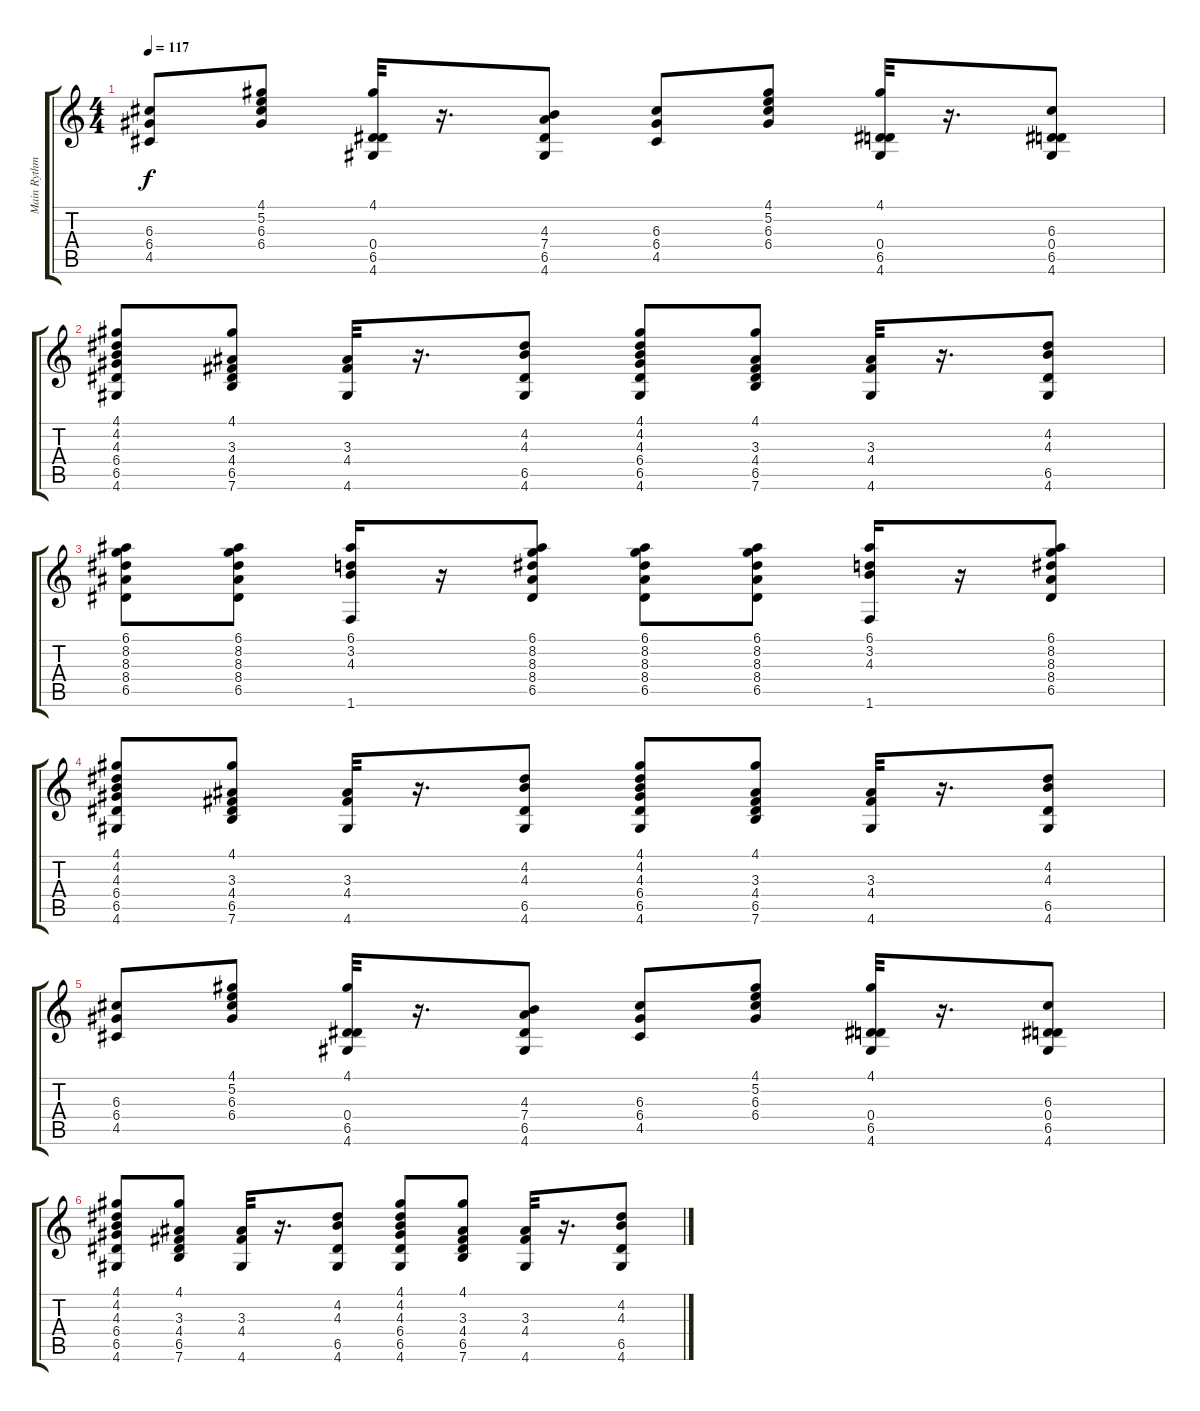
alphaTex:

\track ("Main Rythm" "Main Rythm") {instrument acousticguitarsteel}
\staff {score tabs}
\tuning (E4 B3 G3 D3 A2 E2) {hide}
\ts (4 4)
\tempo 117
\clef g2
\ks c
(6.3 6.4 4.5).8{dy f} (4.1 5.2 6.3 6.4).8 (4.1 0.4 6.5 4.6).32 r.16{d} (4.3 7.4 6.5 4.6).8 (6.3 6.4 4.5).8 (4.1 5.2 6.3 6.4).8 (4.1 0.4 6.5 4.6).32 r.16{d} (6.3 0.4 6.5 4.6).8 |
(4.1 4.2 4.3 6.4 6.5 4.6).8 (4.1 3.3 4.4 6.5 7.6).8 (3.3 4.4 4.6).32 r.16{d} (4.2 4.3 6.5 4.6).8 (4.1 4.2 4.3 6.4 6.5 4.6).8 (4.1 3.3 4.4 6.5 7.6).8 (3.3 4.4 4.6).32 r.16{d} (4.2 4.3 6.5 4.6).8 |
(6.1 8.2 8.3 8.4 6.5).8 (6.1 8.2 8.3 8.4 6.5).8 (6.1 3.2 4.3 1.6).16 r.16 (6.1 8.2 8.3 8.4 6.5).8 (6.1 8.2 8.3 8.4 6.5).8 (6.1 8.2 8.3 8.4 6.5).8 (6.1 3.2 4.3 1.6).16 r.16 (6.1 8.2 8.3 8.4 6.5).8 |
(4.1 4.2 4.3 6.4 6.5 4.6).8 (4.1 3.3 4.4 6.5 7.6).8 (3.3 4.4 4.6).32 r.16{d} (4.2 4.3 6.5 4.6).8 (4.1 4.2 4.3 6.4 6.5 4.6).8 (4.1 3.3 4.4 6.5 7.6).8 (3.3 4.4 4.6).32 r.16{d} (4.2 4.3 6.5 4.6).8 |
(6.3 6.4 4.5).8 (4.1 5.2 6.3 6.4).8 (4.1 0.4 6.5 4.6).32 r.16{d} (4.3 7.4 6.5 4.6).8 (6.3 6.4 4.5).8 (4.1 5.2 6.3 6.4).8 (4.1 0.4 6.5 4.6).32 r.16{d} (6.3 0.4 6.5 4.6).8 |
(4.1 4.2 4.3 6.4 6.5 4.6).8 (4.1 3.3 4.4 6.5 7.6).8 (3.3 4.4 4.6).32 r.16{d} (4.2 4.3 6.5 4.6).8 (4.1 4.2 4.3 6.4 6.5 4.6).8 (4.1 3.3 4.4 6.5 7.6).8 (3.3 4.4 4.6).32 r.16{d} (4.2 4.3 6.5 4.6).8
